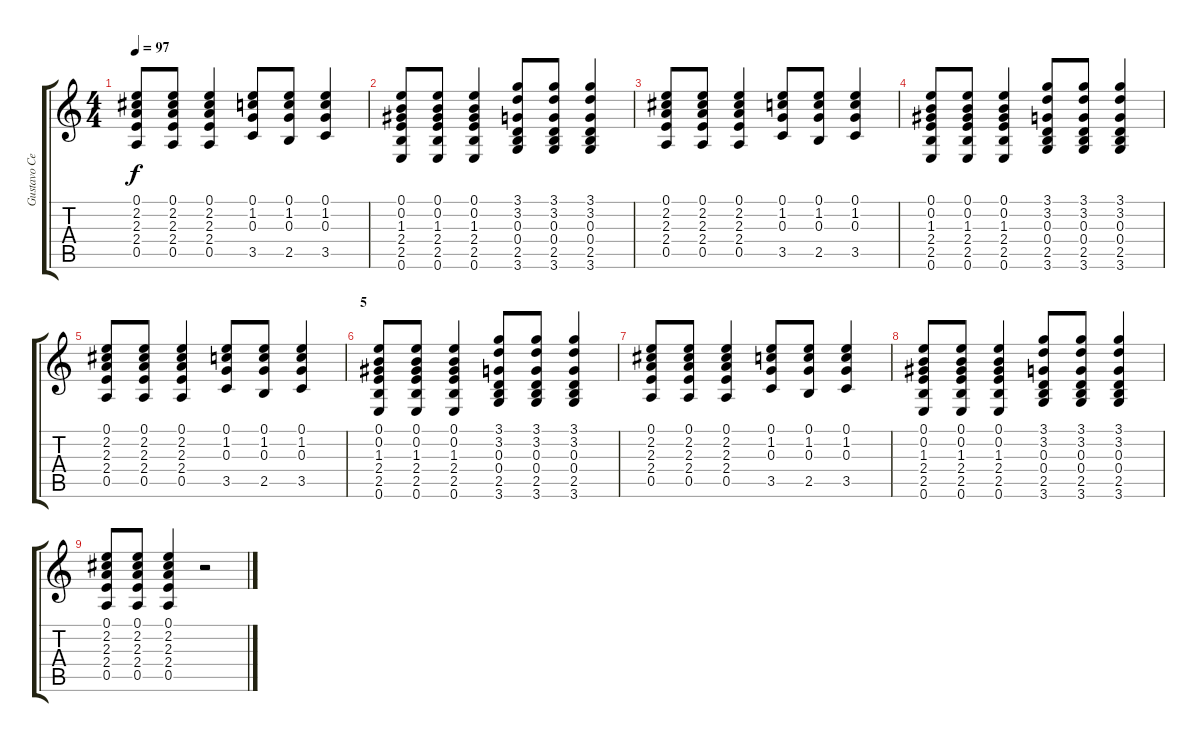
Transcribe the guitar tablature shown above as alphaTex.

\track ("Gustavo Cerati - Acústica " "Gustavo Ce") {instrument acousticguitarsteel}
\staff {score tabs}
\tuning (E4 B3 G3 D3 A2 E2) {hide}
\ts (4 4)
\tempo 97
\clef g2
\ks c
(0.1 2.2 2.3 2.4 0.5).8{dy f} (0.1 2.2 2.3 2.4 0.5).8 (0.1 2.2 2.3 2.4 0.5).4 (0.1 1.2 0.3 3.5).8 (0.1 1.2 0.3 2.5).8 (0.1 1.2 0.3 3.5).4 |
(0.1 0.2 1.3 2.4 2.5 0.6).8 (0.1 0.2 1.3 2.4 2.5 0.6).8 (0.1 0.2 1.3 2.4 2.5 0.6).4 (3.1 3.2 0.3 0.4 2.5 3.6).8 (3.1 3.2 0.3 0.4 2.5 3.6).8 (3.1 3.2 0.3 0.4 2.5 3.6).4 |
(0.1 2.2 2.3 2.4 0.5).8 (0.1 2.2 2.3 2.4 0.5).8 (0.1 2.2 2.3 2.4 0.5).4 (0.1 1.2 0.3 3.5).8 (0.1 1.2 0.3 2.5).8 (0.1 1.2 0.3 3.5).4 |
(0.1 0.2 1.3 2.4 2.5 0.6).8 (0.1 0.2 1.3 2.4 2.5 0.6).8 (0.1 0.2 1.3 2.4 2.5 0.6).4 (3.1 3.2 0.3 0.4 2.5 3.6).8 (3.1 3.2 0.3 0.4 2.5 3.6).8 (3.1 3.2 0.3 0.4 2.5 3.6).4 |
(0.1 2.2 2.3 2.4 0.5).8 (0.1 2.2 2.3 2.4 0.5).8 (0.1 2.2 2.3 2.4 0.5).4 (0.1 1.2 0.3 3.5).8 (0.1 1.2 0.3 2.5).8 (0.1 1.2 0.3 3.5).4 |
\section ("" "5")
(0.1 0.2 1.3 2.4 2.5 0.6).8 (0.1 0.2 1.3 2.4 2.5 0.6).8 (0.1 0.2 1.3 2.4 2.5 0.6).4 (3.1 3.2 0.3 0.4 2.5 3.6).8 (3.1 3.2 0.3 0.4 2.5 3.6).8 (3.1 3.2 0.3 0.4 2.5 3.6).4 |
(0.1 2.2 2.3 2.4 0.5).8 (0.1 2.2 2.3 2.4 0.5).8 (0.1 2.2 2.3 2.4 0.5).4 (0.1 1.2 0.3 3.5).8 (0.1 1.2 0.3 2.5).8 (0.1 1.2 0.3 3.5).4 |
(0.1 0.2 1.3 2.4 2.5 0.6).8 (0.1 0.2 1.3 2.4 2.5 0.6).8 (0.1 0.2 1.3 2.4 2.5 0.6).4 (3.1 3.2 0.3 0.4 2.5 3.6).8 (3.1 3.2 0.3 0.4 2.5 3.6).8 (3.1 3.2 0.3 0.4 2.5 3.6).4 |
(0.1 2.2 2.3 2.4 0.5).8 (0.1 2.2 2.3 2.4 0.5).8 (0.1 2.2 2.3 2.4 0.5).4 r.2
